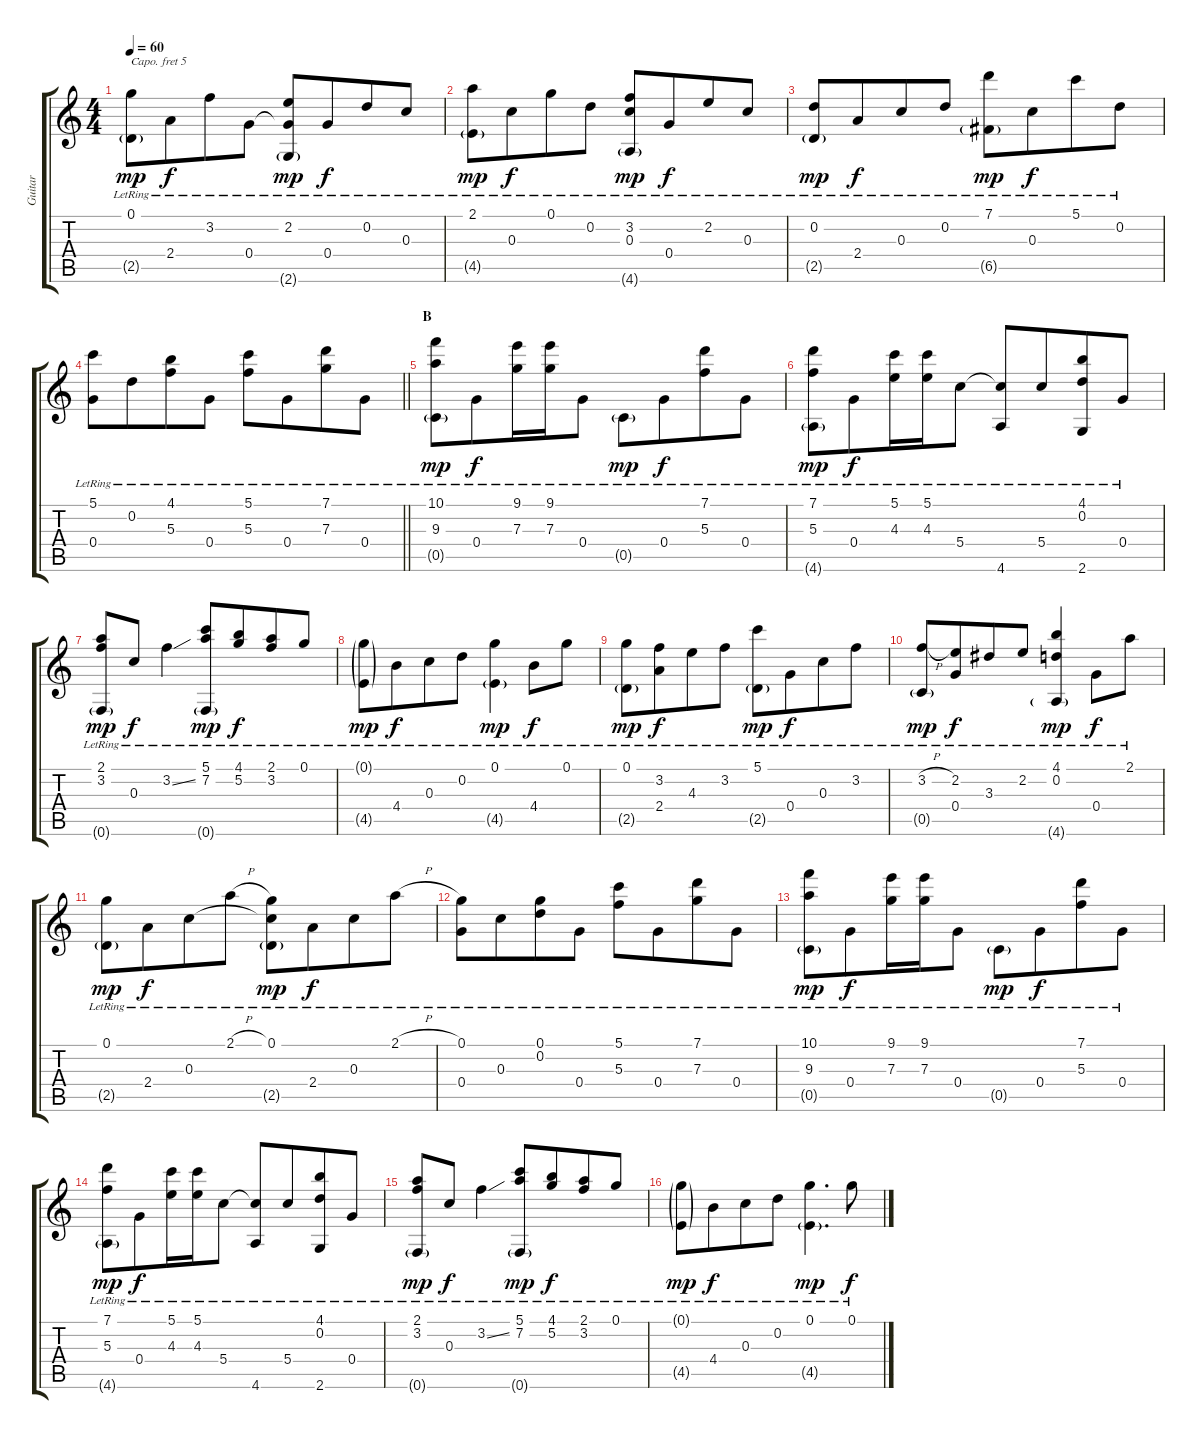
\track ("Guitar" "Guitar") {instrument acousticguitarsteel}
\staff {score tabs}
\capo 5
\tuning (D4 A3 G3 D3 G2 C2) {hide}
\ts (4 4)
\tempo 60
\clef g2
\ks c
(0.1{lr} 2.5{g lr}).8{dy mp} 2.4{lr}.8{dy f beam merge} 3.2{lr}.8 0.4{lr}.8 (2.2{lr} 0.4{t} 2.6{g lr}).8{dy mp} 0.4{lr}.8{dy f beam merge} 0.2{lr}.8 0.3{lr}.8 |
(2.1{lr} 4.5{g lr}).8{dy mp} 0.3{lr}.8{dy f beam merge} 0.1{lr}.8 0.2{lr}.8 (3.2{lr} 0.3{lr} 4.6{g lr}).8{dy mp} 0.4{lr}.8{dy f beam merge} 2.2{lr}.8 0.3{lr}.8 |
(0.2{lr} 2.5{g lr}).8{dy mp} 2.4{lr}.8{dy f beam merge} 0.3{lr}.8 0.2{lr}.8 (7.1{lr} 6.5{g lr}).8{dy mp} 0.3{lr}.8{dy f beam merge} 5.1{lr}.8 0.2{lr}.8 |
\barLineRight lightlight
(5.1{lr} 0.4{lr}).8 0.2{lr}.8{beam merge} (4.1{lr} 5.3{lr}).8 0.4{lr}.8 (5.1{lr} 5.3{lr}).8 0.4{lr}.8{beam merge} (7.1{lr} 7.3{lr}).8 0.4{lr}.8 |
\section ("" "B")
(10.1{lr} 9.3{lr} 0.5{g lr}).8{dy mp} 0.4{lr}.8{dy f beam merge} (9.1{lr} 7.3{lr}).16 (9.1{lr} 7.3{lr}).16 0.4{lr}.8 0.5{g lr}.8{dy mp} 0.4{lr}.8{dy f beam merge} (7.1{lr} 5.3{lr}).8 0.4{lr}.8 |
(7.1{lr} 5.3{lr} 4.6{g lr}).8{dy mp} 0.4{lr}.8{dy f beam merge} (5.1{lr} 4.3{lr}).16 (5.1{lr} 4.3{lr}).16 5.4{lr}.8 (5.4{t} 4.6{lr}).8 5.4{lr}.8{beam merge} (4.1{lr} 0.2{lr} 2.6{lr}).8 0.4{lr}.8 |
(2.1{lr} 3.2{lr} 0.6{g lr}).8{dy mp} 0.3{lr}.8{dy f} 3.2{ss lr}.4 (5.1{lr} 7.2{lr} 0.6{g lr}).8{dy mp} (4.1{lr} 5.2{lr}).8{dy f beam merge} (2.1{lr} 3.2{lr}).8 0.1{lr}.8 |
(0.1{g lr} 4.5{g lr}).8{dy mp} 4.4{lr}.8{dy f beam merge} 0.3{lr}.8 0.2{lr}.8 (0.1{lr} 4.5{g lr}).4{dy mp} 4.4{lr}.8{dy f} 0.1{lr}.8 |
(0.1{lr} 2.5{g lr}).8{dy mp} (3.2{lr} 2.4{lr}).8{dy f beam merge} 4.3{lr}.8 3.2{lr}.8 (5.1{lr} 2.5{g lr}).8{dy mp} 0.4{lr}.8{dy f beam merge} 0.3{lr}.8 3.2{lr}.8 |
(3.2{h lr} 0.5{g lr}).8{dy mp} (2.2{lr} 0.4{lr}).8{dy f beam merge} 3.3{lr}.8 2.2{lr}.8 (4.1{lr} 0.2{lr} 4.6{g}).4{dy mp} 0.4{lr}.8{dy f} 2.1{lr}.8 |
(0.1{lr} 2.5{g lr}).8{dy mp} 2.4{lr}.8{dy f beam merge} 0.3{lr}.8 2.1{h lr}.8 (0.1{lr} 0.3{t} 2.5{g lr}).8{dy mp} 2.4{lr}.8{dy f beam merge} 0.3{lr}.8 2.1{h lr}.8 |
(0.1{lr} 0.4{lr}).8 0.3{lr}.8{beam merge} (0.1{lr} 0.2{lr}).8 0.4{lr}.8 (5.1{lr} 5.3{lr}).8 0.4{lr}.8{beam merge} (7.1{lr} 7.3{lr}).8 0.4{lr}.8 |
(10.1{lr} 9.3{lr} 0.5{g lr}).8{dy mp} 0.4{lr}.8{dy f beam merge} (9.1{lr} 7.3{lr}).16 (9.1{lr} 7.3{lr}).16 0.4{lr}.8 0.5{g lr}.8{dy mp} 0.4{lr}.8{dy f beam merge} (7.1{lr} 5.3{lr}).8 0.4{lr}.8 |
(7.1{lr} 5.3{lr} 4.6{g lr}).8{dy mp} 0.4{lr}.8{dy f beam merge} (5.1{lr} 4.3{lr}).16 (5.1{lr} 4.3{lr}).16 5.4{lr}.8 (5.4{t} 4.6{lr}).8 5.4{lr}.8{beam merge} (4.1{lr} 0.2{lr} 2.6{lr}).8 0.4{lr}.8 |
(2.1{lr} 3.2{lr} 0.6{g lr}).8{dy mp} 0.3{lr}.8{dy f} 3.2{ss lr}.4 (5.1{lr} 7.2{lr} 0.6{g lr}).8{dy mp} (4.1{lr} 5.2{lr}).8{dy f beam merge} (2.1{lr} 3.2{lr}).8 0.1{lr}.8 |
(0.1{g lr} 4.5{g lr}).8{dy mp} 4.4{lr}.8{dy f beam merge} 0.3{lr}.8 0.2{lr}.8 (0.1{lr} 4.5{g lr}).4{d dy mp} 0.1{lr}.8{dy f}
